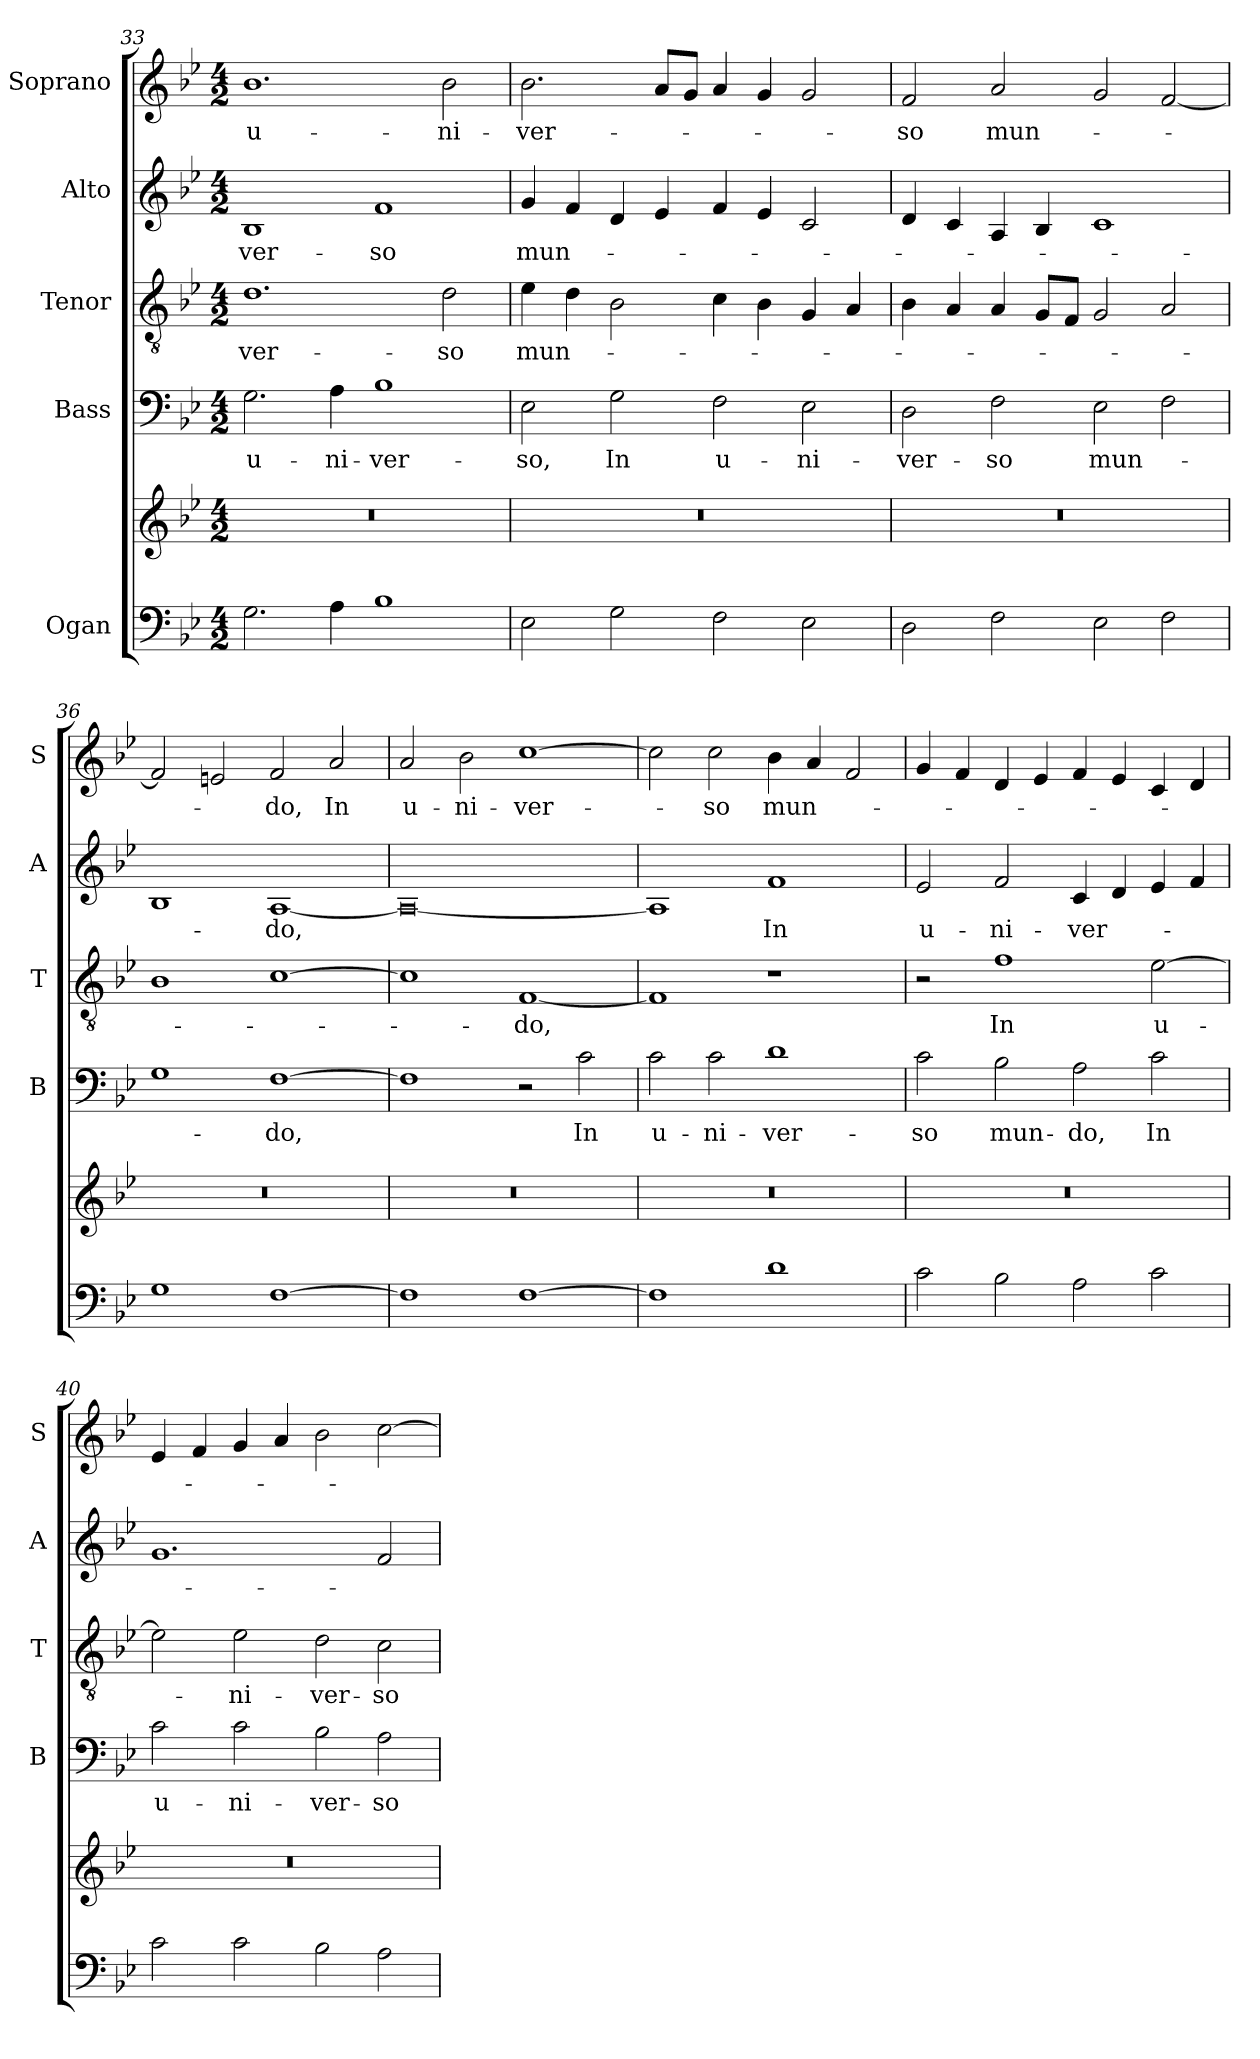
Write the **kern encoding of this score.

**kern	**kern	**kern	**text	**kern	**text	**kern	**text	**kern	**text
*part5	*part5	*part4	*part4	*part3	*part3	*part2	*part2	*part1	*part1
*staff6	*staff5	*staff4	*staff4	*staff3	*staff3	*staff2	*staff2	*staff1	*staff1
*I"Ogan	*	*I"Bass	*	*I"Tenor	*	*I"Alto	*	*I"Soprano	*
*	*	*I'B	*	*I'T	*	*I'A	*	*I'S	*
*clefF4	*clefG2	*clefF4	*	*clefGv2	*	*clefG2	*	*clefG2	*
*k[b-e-]	*k[b-e-]	*k[b-e-]	*	*k[b-e-]	*	*k[b-e-]	*	*k[b-e-]	*
*B-:	*B-:	*B-:	*	*B-:	*	*B-:	*	*B-:	*
*M4/2	*M4/2	*M4/2	*	*M4/2	*	*M4/2	*	*M4/2	*
=33	=33	=33	=33	=33	=33	=33	=33	=33	=33
!	!	!	!LO:LY:b	!	!LO:LY:b	!	!LO:LY:b	!	!LO:LY:b
2.G\	0r	2.G\	u-	1.d	-ver-	1B-	-ver-	1.b-	u-
!	!	!	!LO:LY:b	!	!	!	!	!	!
4A\	.	4A\	-ni-	.	.	.	.	.	.
!	!	!	!LO:LY:b	!	!	!	!LO:LY:b	!	!
1B-	.	1B-	-ver-	.	.	1f	-so	.	.
!	!	!	!	!	!LO:LY:b	!	!	!	!LO:LY:b
.	.	.	.	2d\	-so	.	.	2b-\	-ni-
=34	=34	=34	=34	=34	=34	=34	=34	=34	=34
!	!	!	!LO:LY:b	!	!LO:LY:b	!	!LO:LY:b	!	!LO:LY:b
2E-\	0r	2E-\	-so,	4e-\	mun-	4g/	mun-	2.b-\	-ver-
.	.	.	.	4d\	.	4f/	.	.	.
!	!	!	!LO:LY:b	!	!	!	!	!	!
2G\	.	2G\	In	2B-\	.	4d/	.	.	.
.	.	.	.	.	.	4e-/	.	8a/L	.
.	.	.	.	.	.	.	.	8g/J	.
!	!	!	!LO:LY:b	!	!	!	!	!	!
2F\	.	2F\	u-	4c\	.	4f/	.	4a/	.
.	.	.	.	4B-\	.	4e-/	.	4g/	.
!	!	!	!LO:LY:b	!	!	!	!	!	!
2E-\	.	2E-\	-ni-	4G/	.	2c/	.	2g/	.
.	.	.	.	4A/	.	.	.	.	.
=35	=35	=35	=35	=35	=35	=35	=35	=35	=35
!	!	!	!LO:LY:b	!	!	!	!	!	!LO:LY:b
2D\	0r	2D\	-ver-	4B-\	.	4d/	.	2f/	-so
.	.	.	.	4A/	.	4c/	.	.	.
!	!	!	!LO:LY:b	!	!	!	!	!	!LO:LY:b
2F\	.	2F\	-so	4A/	.	4A/	.	2a/	mun-
.	.	.	.	8G/L	.	4B-/	.	.	.
.	.	.	.	8F/J	.	.	.	.	.
!	!	!	!LO:LY:b	!	!	!	!	!	!
2E-\	.	2E-\	mun-	2G/	.	1c	.	2g/	.
2F\	.	2F\	.	2A/	.	.	.	[2f/	.
=36	=36	=36	=36	=36	=36	=36	=36	=36	=36
1G	0r	1G	.	1B-	.	1B-	.	2f/]	.
.	.	.	.	.	.	.	.	2en/	.
!	!	!	!LO:LY:b	!	!	!	!LO:LY:b	!	!LO:LY:b
[1F	.	[1F	-do,	[1c	.	[1A	-do,	2f/	-do,
!	!	!	!	!	!	!	!	!	!LO:LY:b
.	.	.	.	.	.	.	.	2a/	In
!!LO:LB:g=z
=37	=37	=37	=37	=37	=37	=37	=37	=37	=37
!	!	!	!	!	!	!	!	!	!LO:LY:b
1F]	0r	1F]	.	1c]	.	0A_	.	2a/	u-
!	!	!	!	!	!	!	!	!	!LO:LY:b
.	.	.	.	.	.	.	.	2b-\	-ni-
!	!	!	!	!	!LO:LY:b	!	!	!	!LO:LY:b
[1F	.	2r	.	[1F	-do,	.	.	[1cc	-ver-
!	!	!	!LO:LY:b	!	!	!	!	!	!
.	.	2c\	In	.	.	.	.	.	.
=38	=38	=38	=38	=38	=38	=38	=38	=38	=38
!	!	!	!LO:LY:b	!	!	!	!	!	!
1F]	0r	2c\	u-	1F]	.	1A]	.	2cc\]	.
!	!	!	!LO:LY:b	!	!	!	!	!	!LO:LY:b
.	.	2c\	-ni-	.	.	.	.	2cc\	-so
!	!	!	!LO:LY:b	!	!	!	!LO:LY:b	!	!LO:LY:b
1d	.	1d	-ver-	1r	.	1f	In	4b-\	mun-
.	.	.	.	.	.	.	.	4a/	.
.	.	.	.	.	.	.	.	2f/	.
=39	=39	=39	=39	=39	=39	=39	=39	=39	=39
!	!	!	!LO:LY:b	!	!	!	!LO:LY:b	!	!
2c\	0r	2c\	-so	2r	.	2e-/	u-	4g/	.
.	.	.	.	.	.	.	.	4f/	.
!	!	!	!LO:LY:b	!	!LO:LY:b	!	!LO:LY:b	!	!
2B-\	.	2B-\	mun-	1f	In	2f/	-ni-	4d/	.
.	.	.	.	.	.	.	.	4e-/	.
!	!	!	!LO:LY:b	!	!	!	!LO:LY:b	!	!
2A\	.	2A\	-do,	.	.	4c/	-ver-	4f/	.
.	.	.	.	.	.	4d/	.	4e-/	.
!	!	!	!LO:LY:b	!	!LO:LY:b	!	!	!	!
2c\	.	2c\	In	[2e-\	u-	4e-/	.	4c/	.
.	.	.	.	.	.	4f/	.	4d/	.
=40	=40	=40	=40	=40	=40	=40	=40	=40	=40
!	!	!	!LO:LY:b	!	!	!	!	!	!
2c\	0r	2c\	u-	2e-\]	.	1.g	.	4e-/	.
.	.	.	.	.	.	.	.	4f/	.
!	!	!	!LO:LY:b	!	!LO:LY:b	!	!	!	!
2c\	.	2c\	-ni-	2e-\	-ni-	.	.	4g/	.
.	.	.	.	.	.	.	.	4a/	.
!	!	!	!LO:LY:b	!	!LO:LY:b	!	!	!	!
2B-\	.	2B-\	-ver-	2d\	-ver-	.	.	2b-\	.
!	!	!	!LO:LY:b	!	!LO:LY:b	!	!	!	!
2A\	.	2A\	-so	2c\	-so	2f/	.	[2cc\	.
=	=	=	=	=	=	=	=	=	=
*-	*-	*-	*-	*-	*-	*-	*-	*-	*-
